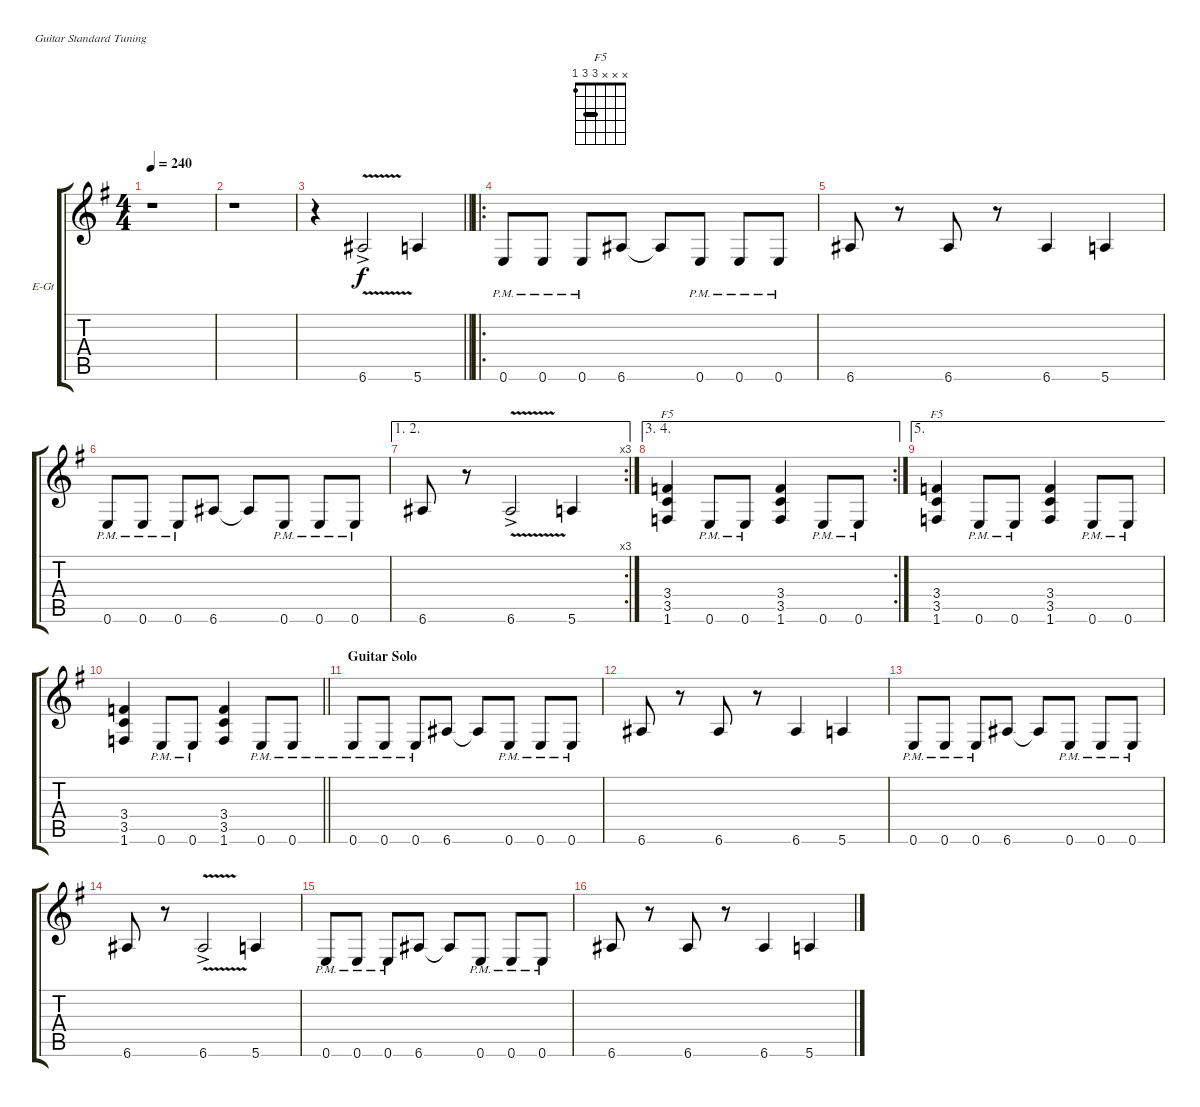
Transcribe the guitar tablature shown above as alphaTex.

\defaultSystemsLayout 4
\bracketExtendMode groupsimilarinstruments
\firstSystemTrackNameOrientation horizontal
\otherSystemsTrackNameOrientation horizontal
\track ("Guitar 1" "E-Gt") {instrument distortionguitar}
\staff {score tabs}
\tuning (E4 B3 G3 D3 A2 E2)
\chord ("F5" x x x 3 3 1) {barre 3}
\ts (4 4)
\tempo 240
\clef g2
\ks g
r.1{dy f} |
r.1 |
\barLineRight lightlight
r.4 6.6{v ac}.2 5.6.4 |
\ro
0.6{pm}.8 0.6{pm}.8 0.6{pm}.8 6.6.8 6.6{t}.8 0.6{pm}.8 0.6{pm}.8 0.6{pm}.8 |
6.6.8 r.8 6.6.8 r.8 6.6.4 5.6.4 |
0.6{pm}.8 0.6{pm}.8 0.6{pm}.8 6.6.8 6.6{t}.8 0.6{pm}.8 0.6{pm}.8 0.6{pm}.8 |
\ae (1 2)
\rc 3
6.6.8 r.8 6.6{v ac}.2 5.6.4 |
\ae (3 4)
\rc 2
(1.6 3.5 3.4).4{ch "F5"} 0.6{pm}.8 0.6{pm}.8 (1.6 3.5 3.4).4 0.6{pm}.8 0.6{pm}.8 |
\ae 5
(1.6 3.5 3.4).4{ch "F5"} 0.6{pm}.8 0.6{pm}.8 (1.6 3.5 3.4).4 0.6{pm}.8 0.6{pm}.8 |
\barLineRight lightlight
(1.6 3.5 3.4).4 0.6{pm}.8 0.6{pm}.8 (1.6 3.5 3.4).4 0.6{pm}.8 0.6{pm}.8 |
\section ("" "Guitar Solo")
0.6{pm}.8 0.6{pm}.8 0.6{pm}.8 6.6.8 6.6{t}.8 0.6{pm}.8 0.6{pm}.8 0.6{pm}.8 |
6.6.8 r.8 6.6.8 r.8 6.6.4 5.6.4 |
0.6{pm}.8 0.6{pm}.8 0.6{pm}.8 6.6.8 6.6{t}.8 0.6{pm}.8 0.6{pm}.8 0.6{pm}.8 |
6.6.8 r.8 6.6{v ac}.2 5.6.4 |
0.6{pm}.8 0.6{pm}.8 0.6{pm}.8 6.6.8 6.6{t}.8 0.6{pm}.8 0.6{pm}.8 0.6{pm}.8 |
6.6.8 r.8 6.6.8 r.8 6.6.4 5.6.4
